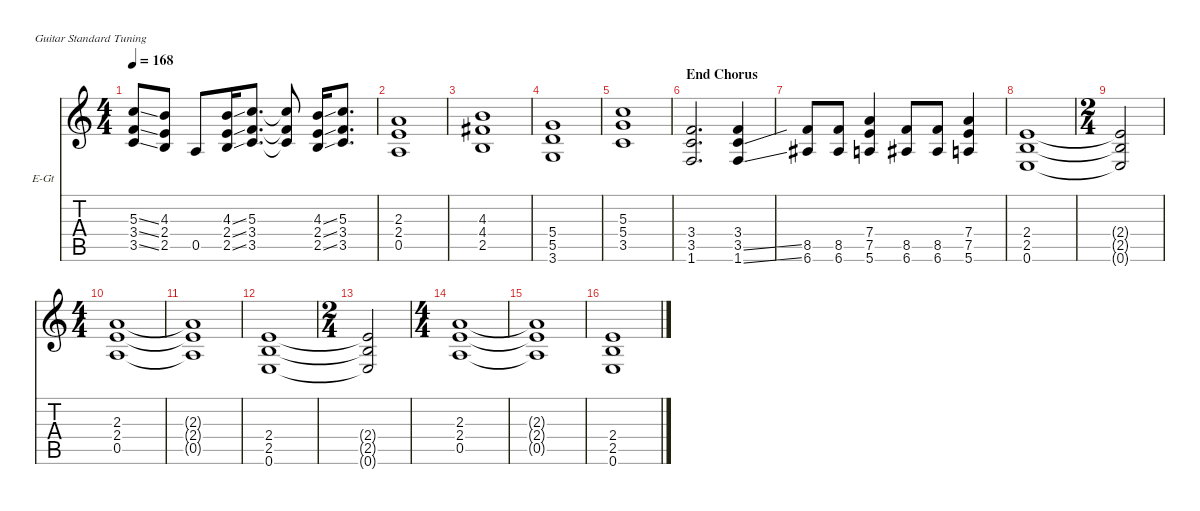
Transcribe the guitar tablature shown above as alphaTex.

\hideDynamics
\bracketExtendMode nobrackets
\firstSystemTrackNameOrientation horizontal
\otherSystemsTrackNameOrientation horizontal
\track ("Guitar IV" "E-Gt") {instrument distortionguitar}
\staff {score tabs}
\tuning (E4 B3 G3 D3 A2 E2)
\ts (4 4)
\tempo 168
\clef g2
\ks c
(5.3{ss} 3.4{ss} 3.5{ss}).8{dy f} (4.3 2.4 2.5).8 0.5.8 (4.3{ss} 2.4{ss} 2.5{ss}).16 (5.3 3.4 3.5).8{d} (5.3{t} 3.4{t} 3.5{t}).8 (4.3{ss} 2.4{ss} 2.5{ss}).16 (5.3 3.4 3.5).8{d} |
(2.3 2.4 0.5).1 |
(4.3 4.4{acc #} 2.5).1 |
(5.4 5.5 3.6).1 |
(5.3 5.4 3.5).1 |
\section ("" "End Chorus")
(3.4 3.5 1.6).2{d} (3.4 3.5{ss} 1.6{ss}).4 |
(8.5 6.6{acc #}).8 (8.5 6.6{acc #}).8 (7.4 7.5 5.6).4 (8.5 6.6{acc #}).8 (8.5 6.6{acc #}).8 (7.4 7.5 5.6).4 |
(2.4 2.5 0.6).1 |
\ts (2 4)
(2.4{t} 2.5{t} 0.6{t}).2 |
\ts (4 4)
(2.3 2.4 0.5).1 |
(2.3{t} 2.4{t} 0.5{t}).1 |
(2.4 2.5 0.6).1 |
\ts (2 4)
(2.4{t} 2.5{t} 0.6{t}).2 |
\ts (4 4)
(2.3 2.4 0.5).1 |
(2.3{t} 2.4{t} 0.5{t}).1 |
(2.4 2.5 0.6).1
